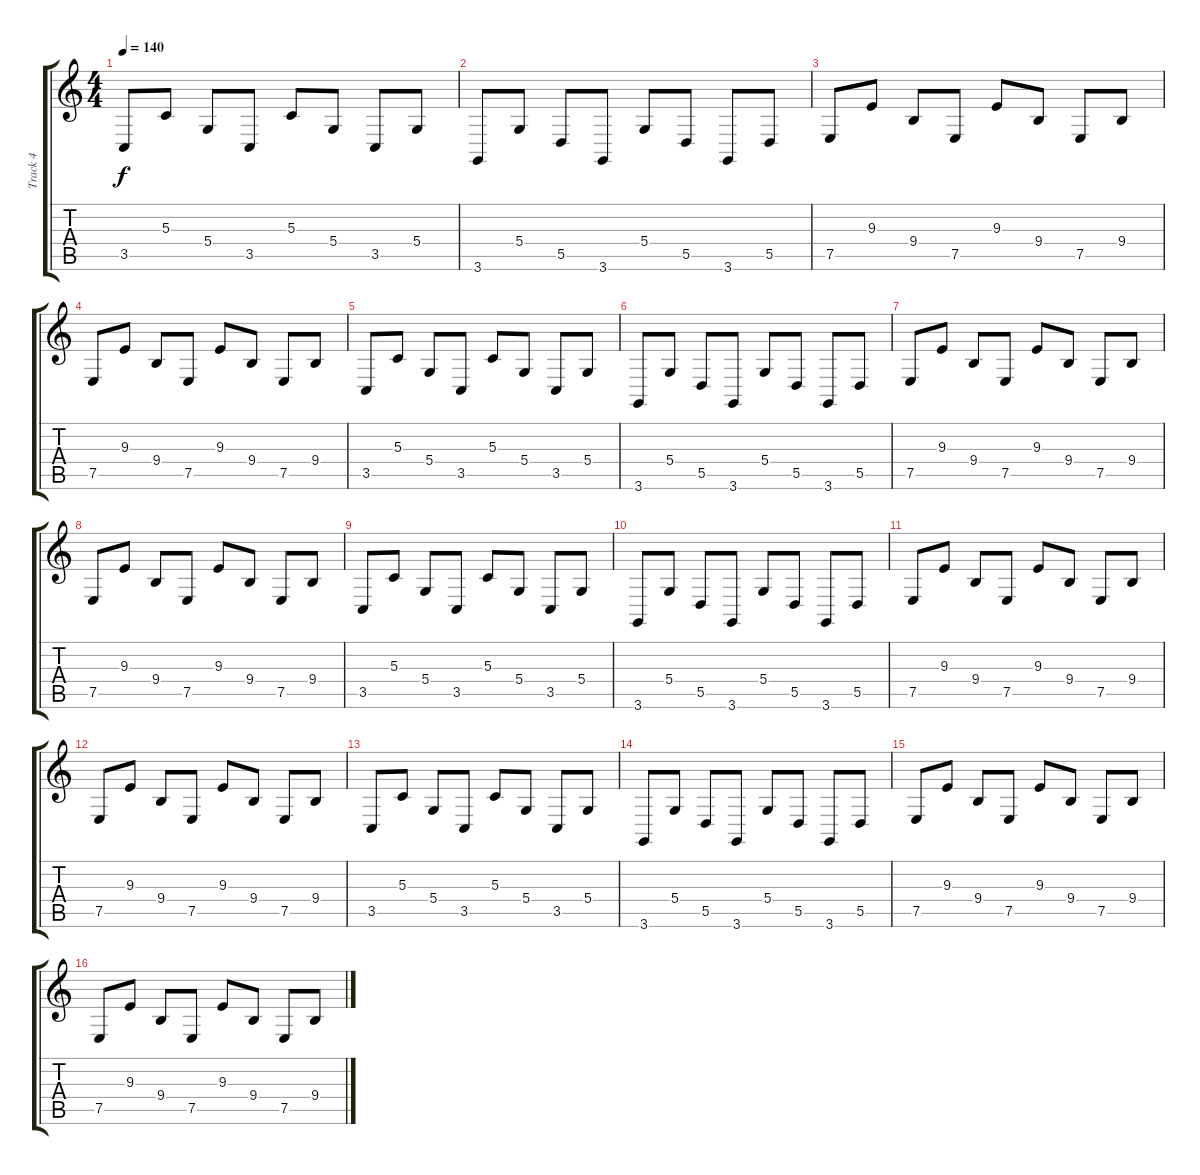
\track ("Track 4" "Track 4") {instrument lead2sawtooth}
\staff {score tabs}
\tuning (E4 B3 G3 D3 A2 E2) {hide}
\ts (4 4)
\tempo 140
\clef g2
\ks c
3.5.8{dy f} 5.3.8 5.4.8 3.5.8 5.3.8 5.4.8 3.5.8 5.4.8 |
3.6.8 5.4.8 5.5.8 3.6.8 5.4.8 5.5.8 3.6.8 5.5.8 |
7.5.8 9.3.8 9.4.8 7.5.8 9.3.8 9.4.8 7.5.8 9.4.8 |
7.5.8 9.3.8 9.4.8 7.5.8 9.3.8 9.4.8 7.5.8 9.4.8 |
3.5.8 5.3.8 5.4.8 3.5.8 5.3.8 5.4.8 3.5.8 5.4.8 |
3.6.8 5.4.8 5.5.8 3.6.8 5.4.8 5.5.8 3.6.8 5.5.8 |
7.5.8 9.3.8 9.4.8 7.5.8 9.3.8 9.4.8 7.5.8 9.4.8 |
7.5.8 9.3.8 9.4.8 7.5.8 9.3.8 9.4.8 7.5.8 9.4.8 |
3.5.8 5.3.8 5.4.8 3.5.8 5.3.8 5.4.8 3.5.8 5.4.8 |
3.6.8 5.4.8 5.5.8 3.6.8 5.4.8 5.5.8 3.6.8 5.5.8 |
7.5.8 9.3.8 9.4.8 7.5.8 9.3.8 9.4.8 7.5.8 9.4.8 |
7.5.8 9.3.8 9.4.8 7.5.8 9.3.8 9.4.8 7.5.8 9.4.8 |
3.5.8 5.3.8 5.4.8 3.5.8 5.3.8 5.4.8 3.5.8 5.4.8 |
3.6.8 5.4.8 5.5.8 3.6.8 5.4.8 5.5.8 3.6.8 5.5.8 |
7.5.8 9.3.8 9.4.8 7.5.8 9.3.8 9.4.8 7.5.8 9.4.8 |
7.5.8 9.3.8 9.4.8 7.5.8 9.3.8 9.4.8 7.5.8 9.4.8
